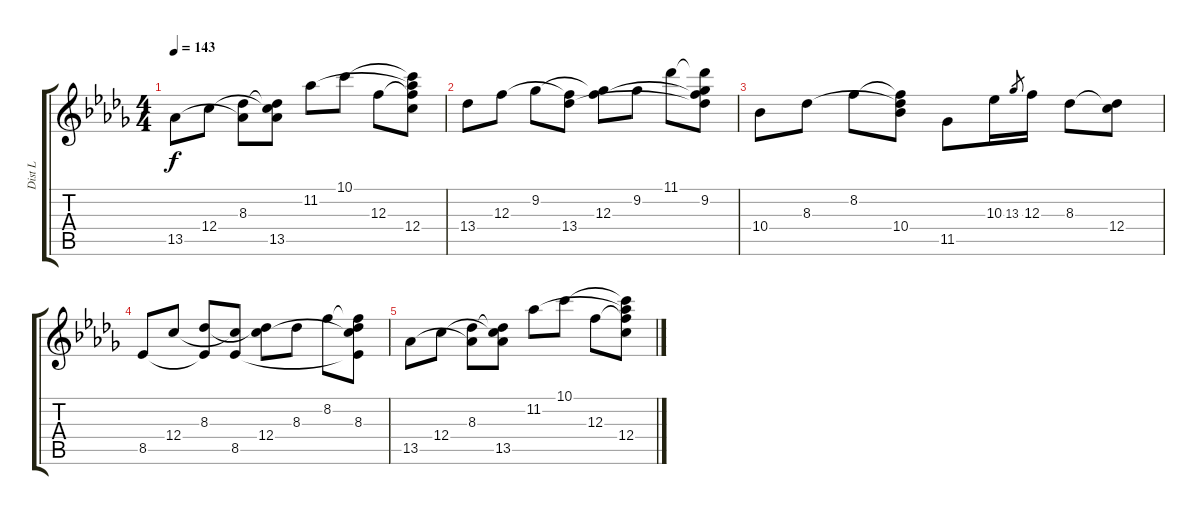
\track ("Dist L" "Dist L") {instrument distortionguitar}
\staff {score tabs}
\tuning (D4 A3 F3 C3 G2 C2) {hide}
\ts (4 4)
\tempo 143
\clef g2
\ks db
13.5.8{dy f} 12.4.8 (8.3 13.5{t}).8 (8.3{t} 12.4{t} 13.5).8 11.2.8 10.1.8 12.3.8 (10.1{t} 11.2{t} 12.3{t} 12.4).8 |
13.4.8{volume 0} 12.3.8 9.2.8 (12.3{t} 13.4).8 (9.2{t} 12.3).8 9.2.8 11.1.8 (11.1{t} 9.2 12.3{t} 13.4{t}).8 |
10.4.8 8.3.8 8.2.8 (8.2{t} 8.3{t} 10.4).8 11.5.8 10.3.16 13.3.8{gr} 12.3.16 8.3.8 (8.3{t} 12.4).8 |
8.5.8 12.4.8 (8.3 8.5{t}).8 (12.4{t} 8.5).8 (8.3{t} 12.4).8 8.3.8 8.2.8 (8.2{t} 8.3 12.4{t} 8.5{t}).8 |
13.5.8 12.4.8 (8.3 13.5{t}).8 (8.3{t} 12.4{t} 13.5).8 11.2.8 10.1.8 12.3.8 (10.1{t} 11.2{t} 12.3{t} 12.4).8
